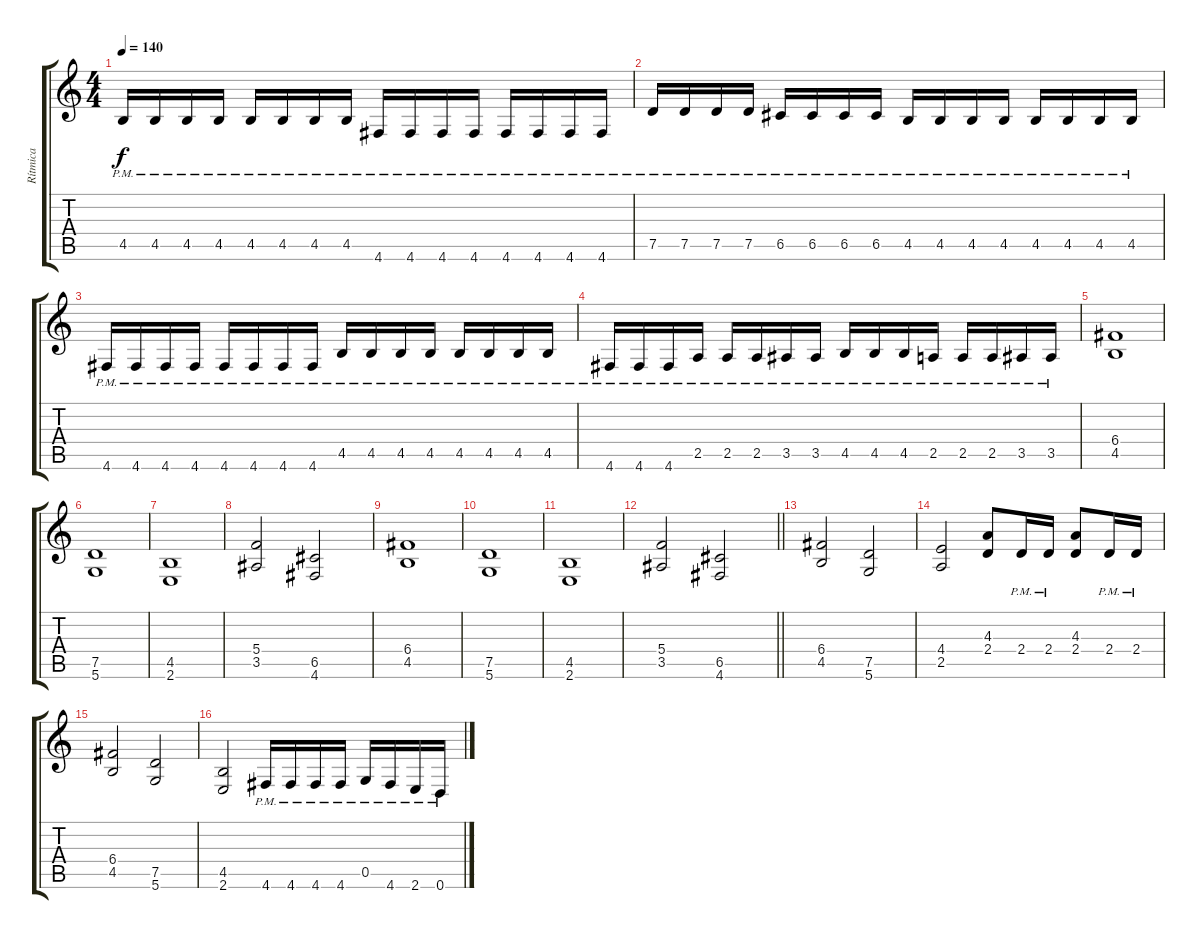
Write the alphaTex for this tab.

\track ("Rítmica" "Rítmica") {instrument distortionguitar}
\staff {score tabs}
\tuning (D4 A3 F3 C3 G2 D2) {hide}
\ts (4 4)
\tempo 140
\clef g2
\ks c
4.5{pm}.16{dy f} 4.5{pm}.16 4.5{pm}.16 4.5{pm}.16 4.5{pm}.16 4.5{pm}.16 4.5{pm}.16 4.5{pm}.16 4.6{pm}.16 4.6{pm}.16 4.6{pm}.16 4.6{pm}.16 4.6{pm}.16 4.6{pm}.16 4.6{pm}.16 4.6{pm}.16 |
7.5{pm}.16 7.5{pm}.16 7.5{pm}.16 7.5{pm}.16 6.5{pm}.16 6.5{pm}.16 6.5{pm}.16 6.5{pm}.16 4.5{pm}.16 4.5{pm}.16 4.5{pm}.16 4.5{pm}.16 4.5{pm}.16 4.5{pm}.16 4.5{pm}.16 4.5{pm}.16 |
4.6{pm}.16 4.6{pm}.16 4.6{pm}.16 4.6{pm}.16 4.6{pm}.16 4.6{pm}.16 4.6{pm}.16 4.6{pm}.16 4.5{pm}.16 4.5{pm}.16 4.5{pm}.16 4.5{pm}.16 4.5{pm}.16 4.5{pm}.16 4.5{pm}.16 4.5{pm}.16 |
4.6{pm}.16 4.6{pm}.16 4.6{pm}.16 2.5{pm}.16 2.5{pm}.16 2.5{pm}.16 3.5{pm}.16 3.5{pm}.16 4.5{pm}.16 4.5{pm}.16 4.5{pm}.16 2.5{pm}.16 2.5{pm}.16 2.5{pm}.16 3.5{pm}.16 3.5{pm}.16 |
(6.4 4.5).1 |
(7.5 5.6).1 |
(4.5 2.6).1 |
(5.4 3.5).2 (6.5 4.6).2 |
(6.4 4.5).1 |
(7.5 5.6).1 |
(4.5 2.6).1 |
\barLineRight lightlight
(5.4 3.5).2 (6.5 4.6).2 |
(6.4 4.5).2 (7.5 5.6).2 |
(4.4 2.5).2 (4.3 2.4).8 2.4{pm}.16 2.4{pm}.16 (4.3 2.4).8 2.4{pm}.16 2.4{pm}.16 |
(6.4 4.5).2 (7.5 5.6).2 |
(4.5 2.6).2 4.6{pm}.16 4.6{pm}.16 4.6{pm}.16 4.6{pm}.16 0.5{pm}.16 4.6{pm}.16 2.6{pm}.16 0.6{pm}.16
